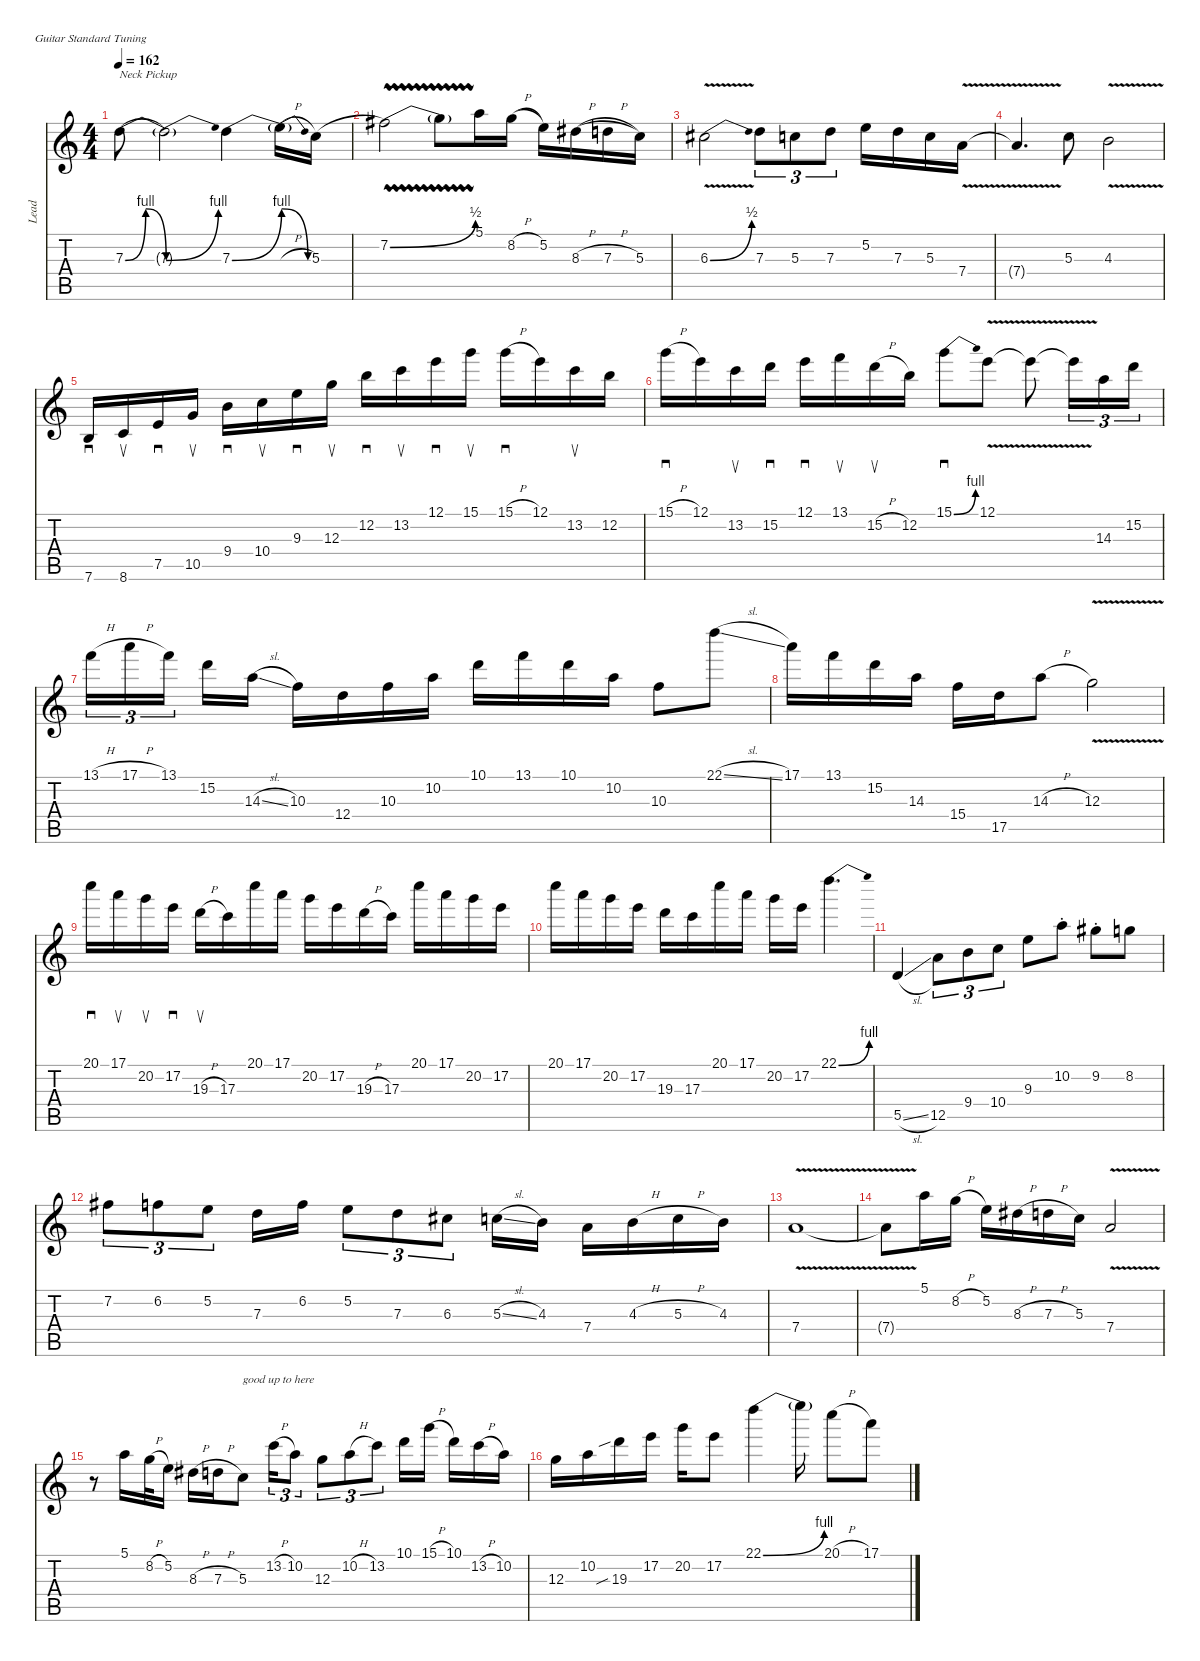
\defaultSystemsLayout 4
\hideDynamics
\bracketExtendMode nobrackets
\track ("Lead - Marty Friedman" "Lead") {instrument distortionguitar}
\staff {score tabs}
\tuning (E4 B3 G3 D3 A2 E2)
\ts (4 4)
\tempo 162
\clef g2
\ks c
7.3{be (bendrelease 0 0 10.2 4 20.4 4 30 0)}.8{txt "Neck Pickup" dy mf legatoorigin instrument distortionguitar beam Down} 7.3{be (bend 0 0 15 4) t}.2{beam Down} 7.3{be (bend 0 0 16.2 4)}.4{beam Down} 7.3{be (release 0 4 15 0) h t}.16{beam Down} 5.3.16{legatoorigin beam Down} |
7.2{be (bend 0 0 14.399999999999999 2) vw acc #}.2{beam Down} 7.2{t}.8{beam Down} 5.1.16{beam Down} 8.2{h}.16{legatoorigin beam Down} 5.2.16{beam Down} 8.3{h acc #}.16{legatoorigin beam Down} 7.3{h}.16{legatoorigin beam Down} 5.3.16{beam Down} |
6.3{be (bend 0 0 15 2) v acc #}.2{beam Down} 7.3.8{tu (3 2) beam Down} 5.3.8{tu (3 2) beam Down} 7.3.8{tu (3 2) beam Down} 5.2.16{beam Down} 7.3.16{beam Down} 5.3.16{beam Down} 7.4{v}.16{beam Down} |
7.4{v t}.4{d beam Up} 5.3.8{beam Down} 4.3{v}.2{beam Down} |
7.6.16{sd beam Up} 8.6.16{su beam Up} 7.5.16{sd beam Up} 10.5.16{su beam Up} 9.4.16{sd beam Down} 10.4.16{su beam Down} 9.3.16{sd beam Down} 12.3.16{su beam Down} 12.2.16{sd beam Down} 13.2.16{su beam Down} 12.1.16{sd beam Down} 15.1.16{su beam Down} 15.1{h}.16{sd beam Down} 12.1.16{beam Down} 13.2.16{su beam Down} 12.2.16{beam Down} |
15.1{h}.16{sd beam Down} 12.1.16{beam Down} 13.2.16{su beam Down} 15.2.16{sd beam Down} 12.1.16{sd beam Down} 13.1.16{su beam Down} 15.2{h}.16{su beam Down} 12.2.16{beam Down} 15.1{be (bend 0 0 15 4)}.8{sd beam Down} 12.1{v}.8{beam Down} 12.1{v t}.8{beam Down} 12.1{v t}.16{tu (3 2) dy f beam Down} 14.3.16{tu (3 2) beam Down} 15.2.16{tu (3 2) beam Down} |
13.1{h}.16{tu (3 2) dy mf beam Down} 17.1{h}.16{tu (3 2) beam Down} 13.1.16{tu (3 2) beam Down} 15.2.16{beam Down} 14.3{sl}.16{beam Down} 10.3.16{beam Down} 12.4.16{beam Down} 10.3.16{beam Down} 10.2.16{beam Down} 10.1.16{beam Down} 13.1.16{beam Down} 10.1.16{beam Down} 10.2.16{beam Down} 10.3.8{beam Down} 22.1{sl}.8{beam Down} |
17.1.16{beam Down} 13.1.16{beam Down} 15.2.16{beam Down} 14.3.16{beam Down} 15.4.16{beam Down} 17.5.16{beam Down} 14.3{h}.8{beam Down} 12.3{v}.2{beam Down} |
20.1.16{sd beam Down} 17.1.16{su beam Down} 20.2.16{su beam Down} 17.2.16{sd beam Down} 19.3{h}.16{su beam Down} 17.3.16{beam Down} 20.1.16{beam Down} 17.1.16{beam Down} 20.2.16{beam Down} 17.2.16{beam Down} 19.3{h}.16{beam Down} 17.3.16{beam Down} 20.1.16{beam Down} 17.1.16{beam Down} 20.2.16{beam Down} 17.2.16{beam Down} |
20.1.16{beam Down} 17.1.16{beam Down} 20.2.16{beam Down} 17.2.16{beam Down} 19.3.16{beam Down} 17.3.16{beam Down} 20.1.16{beam Down} 17.1.16{beam Down} 20.2.16{beam Down} 17.2.16{beam Down} 22.1{be (bend 0 0 15.6 4)}.4{d beam Down} |
5.5{sl}.4{beam Up} 12.5.8{tu (3 2) beam Down} 9.4.8{tu (3 2) beam Down} 10.4.8{tu (3 2) beam Down} 9.3.8{beam Down} 10.2{st}.8{beam Down} 9.2{st acc #}.8{beam Down} 8.2.8{beam Down} |
7.2{acc #}.8{tu (3 2) beam Down} 6.2.8{tu (3 2) beam Down} 5.2.8{tu (3 2) beam Down} 7.3.16{beam Down} 6.2.16{beam Down} 5.2.8{tu (3 2) beam Down} 7.3.8{tu (3 2) beam Down} 6.3{acc #}.8{tu (3 2) beam Down} 5.3{sl}.16{beam Down} 4.3.16{beam Down} 7.4.16{beam Down} 4.3{h}.16{beam Down} 5.3{h}.16{beam Down} 4.3.16{beam Down} |
7.4{v}.1{beam Up} |
7.4{t}.8{beam Down} 5.1.16{beam Down} 8.2{h}.16{beam Down} 5.2.16{beam Down} 8.3{h acc #}.16{beam Down} 7.3{h}.16{beam Down} 5.3.16{beam Down} 7.4{v}.2{beam Up} |
r.8{beam Down} 5.1.16{beam Down} 8.2{h}.32{beam Down} 5.2.16{beam Down} 8.3{h acc #}.16{beam Down} 7.3{h}.16{beam Down} 5.3.8{txt "good up to here" beam Down} 13.2{h}.16{tu (3 2) beam Down} 10.2.8{tu (3 2) beam Down} 12.3.8{tu (3 2) beam Down} 10.2{h}.8{tu (3 2) beam Down} 13.2.8{tu (3 2) beam Down} 10.1.16{beam Down} 15.1{h}.16{beam Down} 10.1.16{beam Down} 13.2{h}.16{beam Down} 10.2.16{beam Down} |
12.3.16{beam Down} 10.2.16{beam Down} 19.3{sib}.16{beam Down} 17.2.16{beam Down} 20.2.16{beam Down} 17.2.8{beam Down} 22.1{be (bend 0 0 15 4)}.4{beam Down} 22.1{t}.16{beam Down} 20.1{h}.8{beam Down} 17.1.8{beam Down}
